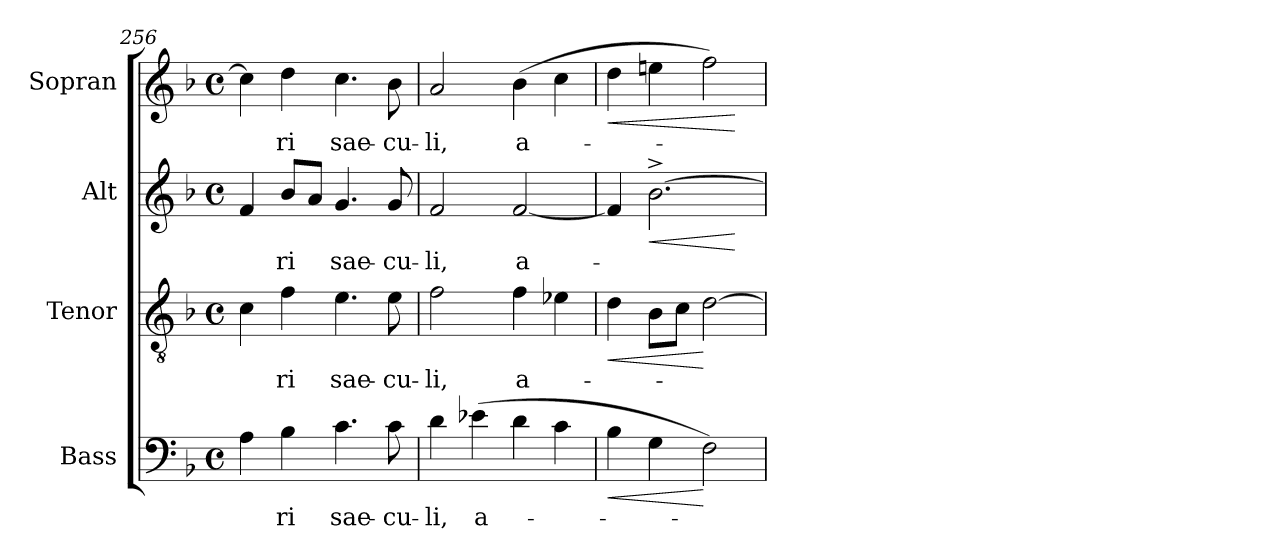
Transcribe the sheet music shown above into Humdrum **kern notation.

**kern	**text	**dynam	**kern	**text	**dynam	**kern	**text	**dynam	**kern	**text	**dynam
*part4	*part4	*part4	*part3	*part3	*part3	*part2	*part2	*part2	*part1	*part1	*part1
*staff4	*staff4	*staff4	*staff3	*staff3	*staff3	*staff2	*staff2	*staff2	*staff1	*staff1	*staff1
*I"Bass	*	*	*I"Tenor	*	*	*I"Alt	*	*	*I"Sopran	*	*
*I'B.	*	*	*I'T.	*	*	*I'A.	*	*	*I'S.	*	*
*clefF4	*	*	*clefGv2	*	*	*clefG2	*	*	*clefG2	*	*
*k[b-]	*	*	*k[b-]	*	*	*k[b-]	*	*	*k[b-]	*	*
*F:	*	*	*F:	*	*	*F:	*	*	*F:	*	*
*M4/4	*	*	*M4/4	*	*	*M4/4	*	*	*M4/4	*	*
*met(c)	*	*	*met(c)	*	*	*met(c)	*	*	*met(c)	*	*
=256	=256	=256	=256	=256	=256	=256	=256	=256	=256	=256	=256
4A\	.	.	4c\	.	.	4f/	.	.	4cc\]	.	.
!	!LO:LY:b	!	!	!LO:LY:b	!	!	!LO:LY:b	!	!	!LO:LY:b	!
4B-\	-ri	.	4f\	-ri	.	8b-/L	-ri	.	4dd\	-ri	.
.	.	.	.	.	.	8a/J	.	.	.	.	.
!	!LO:LY:b	!	!	!LO:LY:b	!	!	!LO:LY:b	!	!	!LO:LY:b	!
4.c\	sae-	.	4.e\	sae-	.	4.g/	sae-	.	4.cc\	sae-	.
!	!LO:LY:b	!	!	!LO:LY:b	!	!	!LO:LY:b	!	!	!LO:LY:b	!
8c\	-cu-	.	8e\	-cu-	.	8g/	-cu-	.	8b-\	-cu-	.
=257	=257	=257	=257	=257	=257	=257	=257	=257	=257	=257	=257
!	!LO:LY:b	!	!	!LO:LY:b	!	!	!LO:LY:b	!	!	!LO:LY:b	!
4d\	-li,	.	2f\	-li,	.	2f/	-li,	.	2a/	-li,	.
!	!LO:LY:b	!	!	!	!	!	!	!	!	!	!
(>4e-X\	a-	.	.	.	.	.	.	.	.	.	.
!	!	!	!	!LO:LY:b	!	!	!LO:LY:b	!	!	!LO:LY:b	!
4d\	.	.	4f\	a-	.	[2f/	a-	.	(>4b-\	a-	.
4c\	.	.	4e-X\	.	.	.	.	.	4cc\	.	.
=258	=258	=258	=258	=258	=258	=258	=258	=258	=258	=258	=258
!	!	!LO:HP:b	!	!	!LO:HP:b	!	!	!	!	!	!LO:HP:b
4B-\	.	<	4d\	.	<	4f/]	.	.	4dd\	.	<
!	!	!	!	!	!	!	!	!LO:HP:b	!	!	!
4G\	.	.	8B-\L	.	.	[2.b-^>\	.	<	4een\	.	.
.	.	.	8c\J	.	.	.	.	.	.	.	.
2F\)	.	[	[2d\	.	[	.	.	.	2ff\)	.	.
.	.	.	.	.	.	.	.	[	.	.	[
=	=	=	=	=	=	=	=	=	=	=	=
*-	*-	*-	*-	*-	*-	*-	*-	*-	*-	*-	*-
